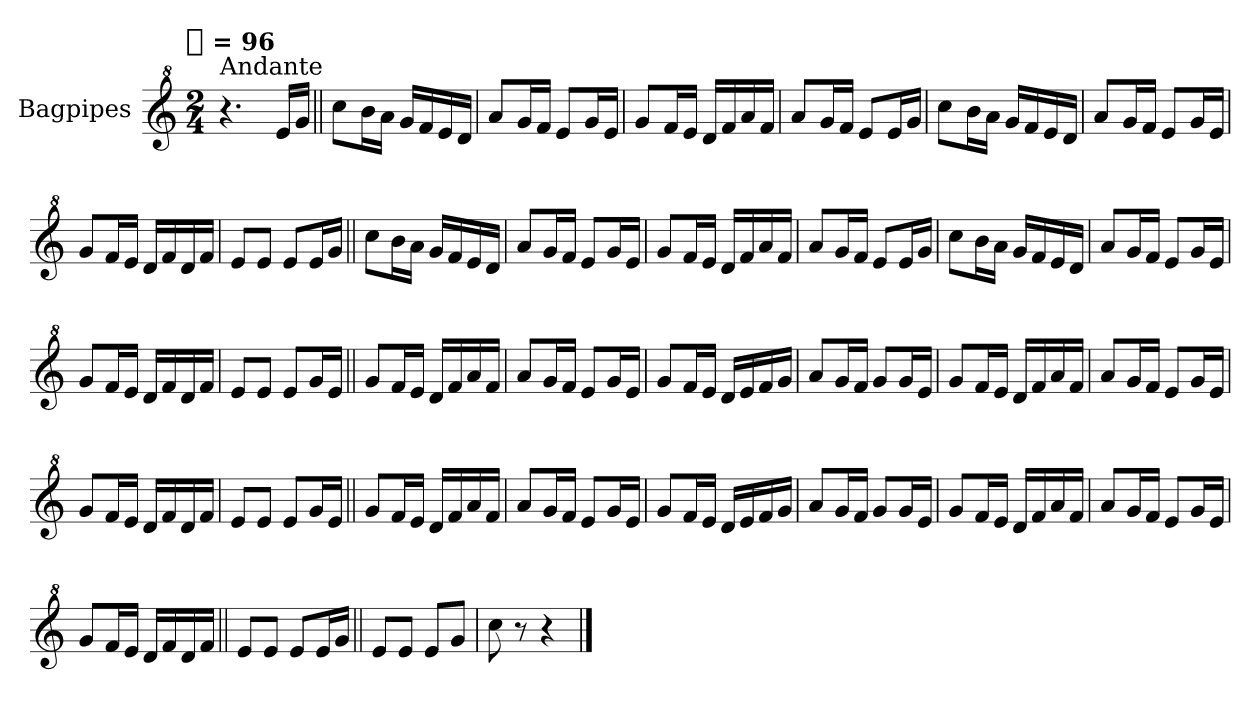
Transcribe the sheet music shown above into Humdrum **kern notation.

**kern
*part1
*staff1
*I"Bagpipes
*I'Bag
*clefG^2
*k[]
!!LO:TX:omd:t=[quarter] = 96
*M2/4
*MM96
=1
!LO:TX:a:t=Andante
4.r
16eeLL
16ggJJ
=||
8cccL
16bbL
16aaJJ
16ggLL
16ff
16ee
16ddJJ
=
8aaL
16ggL
16ffJJ
8eeL
16ggL
16eeJJ
=
8ggL
16ffL
16eeJJ
16ddLL
16ff
16aa
16ffJJ
=
8aaL
16ggL
16ffJJ
8eeL
16eeL
16ggJJ
=
8cccL
16bbL
16aaJJ
16ggLL
16ff
16ee
16ddJJ
=
8aaL
16ggL
16ffJJ
8eeL
16ggL
16eeJJ
=
8ggL
16ffL
16eeJJ
16ddLL
16ff
16dd
16ffJJ
=
8eeL
8eeJ
8eeL
16eeL
16ggJJ
=||
8cccL
16bbL
16aaJJ
16ggLL
16ff
16ee
16ddJJ
=
8aaL
16ggL
16ffJJ
8eeL
16ggL
16eeJJ
=
8ggL
16ffL
16eeJJ
16ddLL
16ff
16aa
16ffJJ
=
8aaL
16ggL
16ffJJ
8eeL
16eeL
16ggJJ
=
8cccL
16bbL
16aaJJ
16ggLL
16ff
16ee
16ddJJ
=
8aaL
16ggL
16ffJJ
8eeL
16ggL
16eeJJ
=
8ggL
16ffL
16eeJJ
16ddLL
16ff
16dd
16ffJJ
=
8eeL
8eeJ
8eeL
16ggL
16eeJJ
=||
8ggL
16ffL
16eeJJ
16ddLL
16ff
16aa
16ffJJ
=
8aaL
16ggL
16ffJJ
8eeL
16ggL
16eeJJ
=
8ggL
16ffL
16eeJJ
16ddLL
16ee
16ff
16ggJJ
=
8aaL
16ggL
16ffJJ
8ggL
16ggL
16eeJJ
=
8ggL
16ffL
16eeJJ
16ddLL
16ff
16aa
16ffJJ
=
8aaL
16ggL
16ffJJ
8eeL
16ggL
16eeJJ
=
8ggL
16ffL
16eeJJ
16ddLL
16ff
16dd
16ffJJ
=
8eeL
8eeJ
8eeL
16ggL
16eeJJ
=||
8ggL
16ffL
16eeJJ
16ddLL
16ff
16aa
16ffJJ
=
8aaL
16ggL
16ffJJ
8eeL
16ggL
16eeJJ
=
8ggL
16ffL
16eeJJ
16ddLL
16ee
16ff
16ggJJ
=
8aaL
16ggL
16ffJJ
8ggL
16ggL
16eeJJ
=
8ggL
16ffL
16eeJJ
16ddLL
16ff
16aa
16ffJJ
=
8aaL
16ggL
16ffJJ
8eeL
16ggL
16eeJJ
=
8ggL
16ffL
16eeJJ
16ddLL
16ff
16dd
16ffJJ
=||
8eeL
8eeJ
8eeL
16eeL
16ggJJ
=||
8eeL
8eeJ
8eeL
8ggJ
=
8ccc
8r
4r
==
*-
